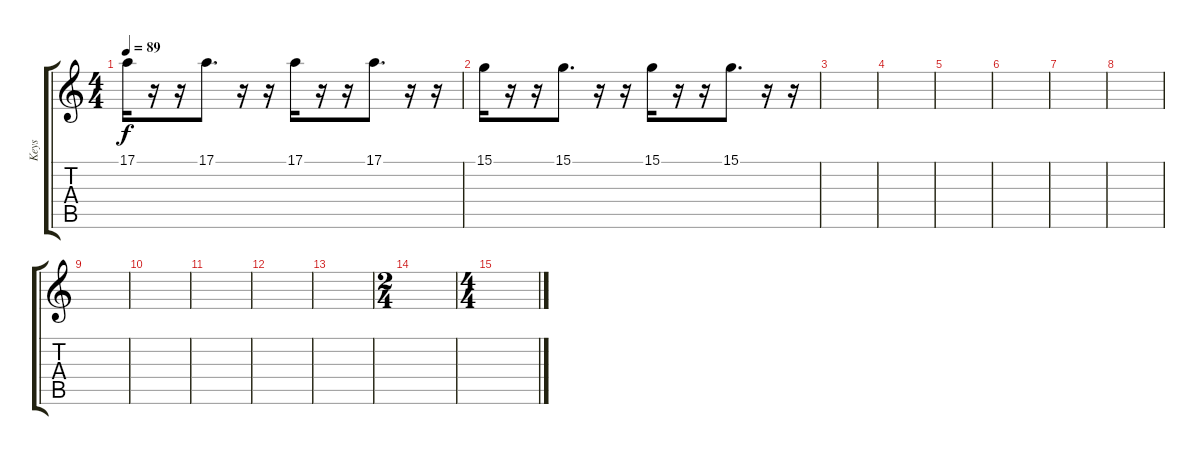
\track ("Keys" "Keys") {instrument choiraahs}
\staff {score tabs}
\tuning (E4 B3 G3 D3 A2 E2) {hide}
\ts (4 4)
\tempo 89
\clef g2
\ks c
17.1.16{dy f} r.16 r.16 17.1.8{d} r.16 r.16 17.1.16 r.16 r.16 17.1.8{d} r.16 r.16 |
15.1.16 r.16 r.16 15.1.8{d} r.16 r.16 15.1.16 r.16 r.16 15.1.8{d} r.16 r.16 |
|
|
|
|
|
|
|
|
|
|
|
\ts (2 4)
|
\ts (4 4)
